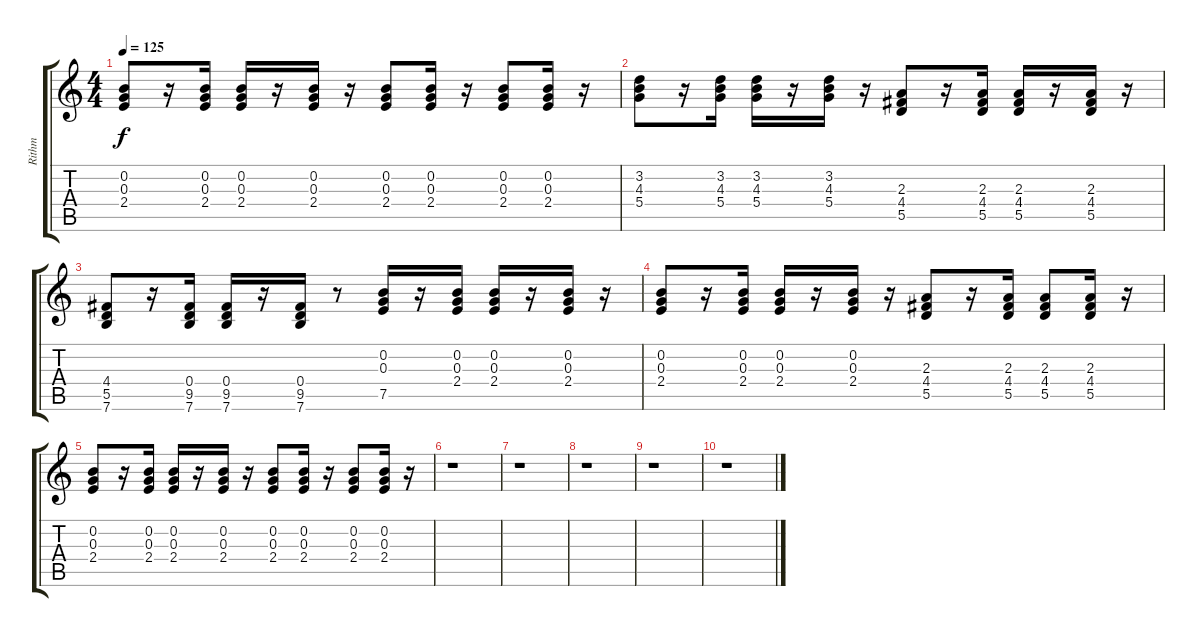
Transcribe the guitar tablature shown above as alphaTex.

\track ("Rithm" "Rithm") {instrument acousticguitarsteel}
\staff {score tabs}
\tuning (E4 B3 G3 D3 A2 E2) {hide}
\ts (4 4)
\tempo 125
\clef g2
\ks c
(0.2 0.3 2.4).8{dy f} r.16 (0.2 0.3 2.4).16 (0.2 0.3 2.4).16 r.16 (0.2 0.3 2.4).16 r.16 (0.2 0.3 2.4).8 (0.2 0.3 2.4).16 r.16 (0.2 0.3 2.4).8 (0.2 0.3 2.4).16 r.16 |
(3.2 4.3 5.4).8 r.16 (3.2 4.3 5.4).16 (3.2 4.3 5.4).16 r.16 (3.2 4.3 5.4).16 r.16 (2.3 4.4 5.5).8 r.16 (2.3 4.4 5.5).16 (2.3 4.4 5.5).16 r.16 (2.3 4.4 5.5).16 r.16 |
(4.4 5.5 7.6).8 r.16 (0.4 9.5 7.6).16 (0.4 9.5 7.6).16 r.16 (0.4 9.5 7.6).16 r.8 (0.2 0.3 7.5).16 r.16 (0.2 0.3 2.4).16 (0.2 0.3 2.4).16 r.16 (0.2 0.3 2.4).16 r.16 |
(0.2 0.3 2.4).8 r.16 (0.2 0.3 2.4).16 (0.2 0.3 2.4).16 r.16 (0.2 0.3 2.4).16 r.16 (2.3 4.4 5.5).8 r.16 (2.3 4.4 5.5).16 (2.3 4.4 5.5).8 (2.3 4.4 5.5).16 r.16 |
(0.2 0.3 2.4).8 r.16 (0.2 0.3 2.4).16 (0.2 0.3 2.4).16 r.16 (0.2 0.3 2.4).16 r.16 (0.2 0.3 2.4).8 (0.2 0.3 2.4).16 r.16 (0.2 0.3 2.4).8 (0.2 0.3 2.4).16 r.16 |
r.1 |
r.1 |
r.1 |
r.1 |
r.1
